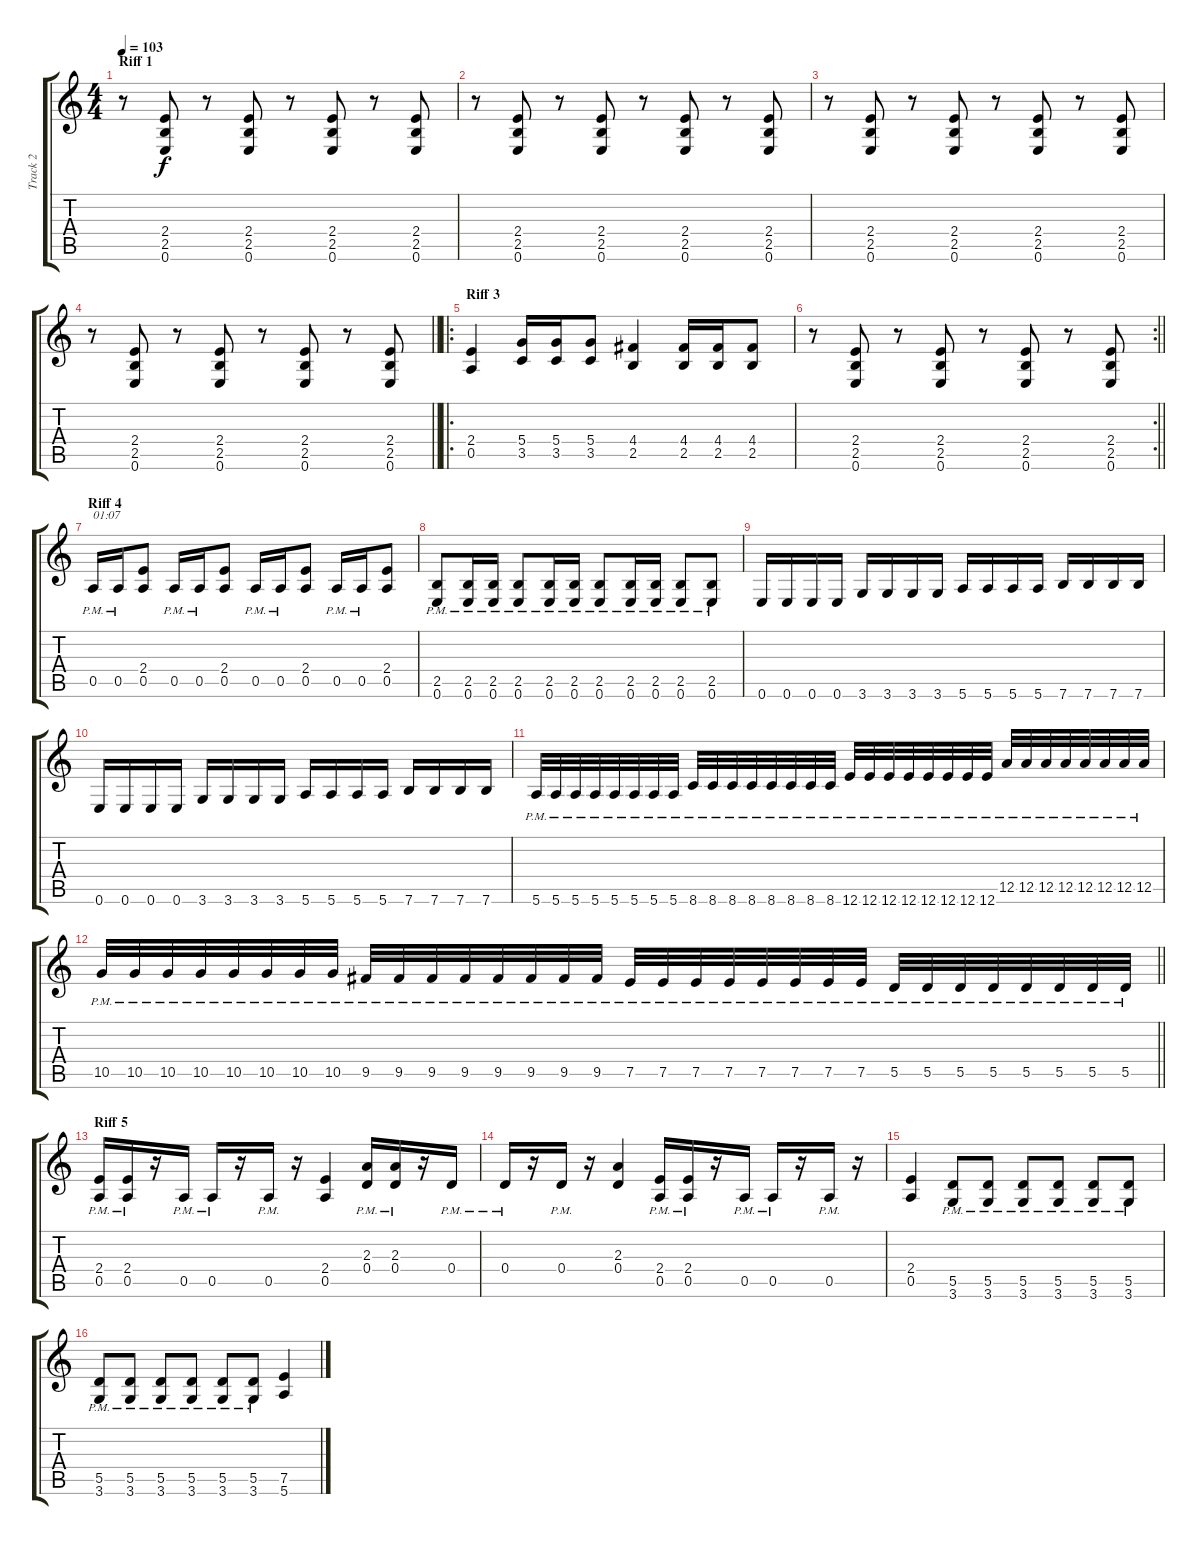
\track ("Track 2" "Track 2") {instrument distortionguitar}
\staff {score tabs}
\tuning (E4 B3 G3 D3 A2 E2) {hide}
\ts (4 4)
\section ("" "Riff 1")
\tempo 103
\clef g2
\ks c
r.8{dy f} (2.4 2.5 0.6).8 r.8 (2.4 2.5 0.6).8 r.8 (2.4 2.5 0.6).8 r.8 (2.4 2.5 0.6).8 |
r.8 (2.4 2.5 0.6).8 r.8 (2.4 2.5 0.6).8 r.8 (2.4 2.5 0.6).8 r.8 (2.4 2.5 0.6).8 |
r.8 (2.4 2.5 0.6).8 r.8 (2.4 2.5 0.6).8 r.8 (2.4 2.5 0.6).8 r.8 (2.4 2.5 0.6).8 |
\barLineRight lightlight
r.8 (2.4 2.5 0.6).8 r.8 (2.4 2.5 0.6).8 r.8 (2.4 2.5 0.6).8 r.8 (2.4 2.5 0.6).8 |
\ro
\section ("" "Riff 3")
(2.4 0.5).4 (5.4 3.5).16 (5.4 3.5).16 (5.4 3.5).8 (4.4 2.5).4 (4.4 2.5).16 (4.4 2.5).16 (4.4 2.5).8 |
\rc 2
\barLineRight lightlight
r.8 (2.4 2.5 0.6).8 r.8 (2.4 2.5 0.6).8 r.8 (2.4 2.5 0.6).8 r.8 (2.4 2.5 0.6).8 |
\section ("" "Riff 4")
0.5{pm}.16{txt "01:07"} 0.5{pm}.16 (2.4 0.5).8 0.5{pm}.16 0.5{pm}.16 (2.4 0.5).8 0.5{pm}.16 0.5{pm}.16 (2.4 0.5).8 0.5{pm}.16 0.5{pm}.16 (2.4 0.5).8 |
(2.5{pm} 0.6{pm}).8 (2.5{pm} 0.6{pm}).16 (2.5{pm} 0.6{pm}).16 (2.5{pm} 0.6{pm}).8 (2.5{pm} 0.6{pm}).16 (2.5{pm} 0.6{pm}).16 (2.5{pm} 0.6{pm}).8 (2.5{pm} 0.6{pm}).16 (2.5{pm} 0.6{pm}).16 (2.5{pm} 0.6{pm}).8 (2.5{pm} 0.6{pm}).8 |
0.6.16 0.6.16 0.6.16 0.6.16 3.6.16 3.6.16 3.6.16 3.6.16 5.6.16 5.6.16 5.6.16 5.6.16 7.6.16 7.6.16 7.6.16 7.6.16 |
0.6.16 0.6.16 0.6.16 0.6.16 3.6.16 3.6.16 3.6.16 3.6.16 5.6.16 5.6.16 5.6.16 5.6.16 7.6.16 7.6.16 7.6.16 7.6.16 |
5.6{pm}.32 5.6{pm}.32 5.6{pm}.32 5.6{pm}.32 5.6{pm}.32 5.6{pm}.32 5.6{pm}.32 5.6{pm}.32 8.6{pm}.32 8.6{pm}.32 8.6{pm}.32 8.6{pm}.32 8.6{pm}.32 8.6{pm}.32 8.6{pm}.32 8.6{pm}.32 12.6{pm}.32 12.6{pm}.32 12.6{pm}.32 12.6{pm}.32 12.6{pm}.32 12.6{pm}.32 12.6{pm}.32 12.6{pm}.32 12.5{pm}.32 12.5{pm}.32 12.5{pm}.32 12.5{pm}.32 12.5{pm}.32 12.5{pm}.32 12.5{pm}.32 12.5{pm}.32 |
\barLineRight lightlight
10.5{pm}.32 10.5{pm}.32 10.5{pm}.32 10.5{pm}.32 10.5{pm}.32 10.5{pm}.32 10.5{pm}.32 10.5{pm}.32 9.5{pm}.32 9.5{pm}.32 9.5{pm}.32 9.5{pm}.32 9.5{pm}.32 9.5{pm}.32 9.5{pm}.32 9.5{pm}.32 7.5{pm}.32 7.5{pm}.32 7.5{pm}.32 7.5{pm}.32 7.5{pm}.32 7.5{pm}.32 7.5{pm}.32 7.5{pm}.32 5.5{pm}.32 5.5{pm}.32 5.5{pm}.32 5.5{pm}.32 5.5{pm}.32 5.5{pm}.32 5.5{pm}.32 5.5{pm}.32 |
\section ("" "Riff 5")
(2.4{pm} 0.5{pm}).16 (2.4{pm} 0.5{pm}).16 r.16 0.5{pm}.16 0.5{pm}.16 r.16 0.5{pm}.16 r.16 (2.4 0.5).4 (2.3{pm} 0.4{pm}).16 (2.3{pm} 0.4{pm}).16 r.16 0.4{pm}.16 |
0.4{pm}.16 r.16 0.4{pm}.16 r.16 (2.3 0.4).4 (2.4{pm} 0.5{pm}).16 (2.4{pm} 0.5{pm}).16 r.16 0.5{pm}.16 0.5{pm}.16 r.16 0.5{pm}.16 r.16 |
(2.4 0.5).4 (5.5{pm} 3.6{pm}).8 (5.5{pm} 3.6{pm}).8 (5.5{pm} 3.6{pm}).8 (5.5{pm} 3.6{pm}).8 (5.5{pm} 3.6{pm}).8 (5.5{pm} 3.6{pm}).8 |
(5.5{pm} 3.6{pm}).8 (5.5{pm} 3.6{pm}).8 (5.5{pm} 3.6{pm}).8 (5.5{pm} 3.6{pm}).8 (5.5{pm} 3.6{pm}).8 (5.5{pm} 3.6{pm}).8 (7.5 5.6).4
